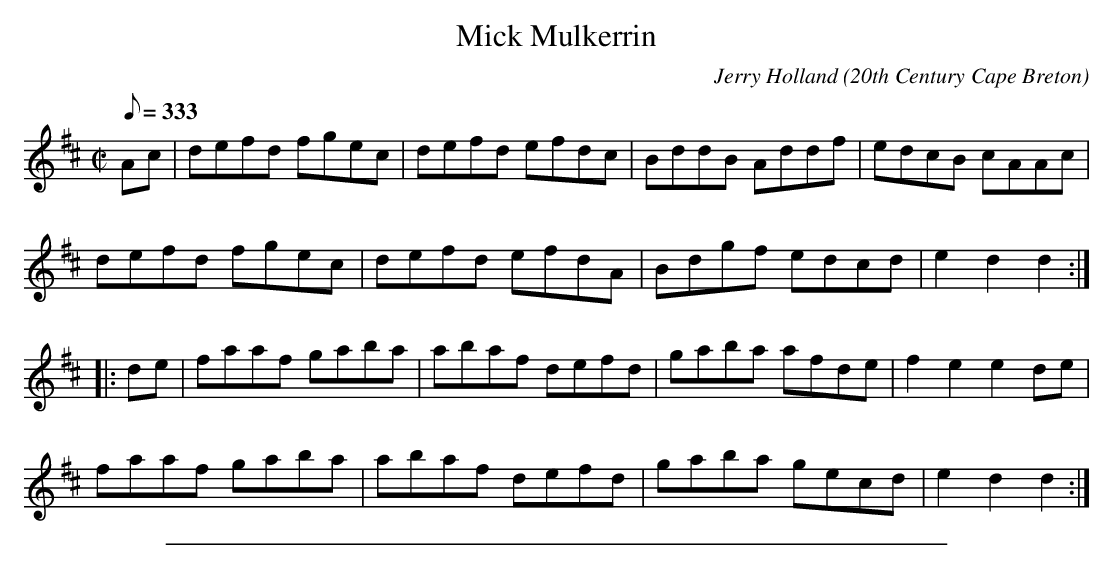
X:1
T: Mick Mulkerrin
O:20th Century Cape Breton
C:Jerry Holland
L:1/8
Q:333
M:C|
K:D
Ac|defd fgec|defd efdc|BddB Addf|edcB cAAc|!
defd fgec|defd efdA|Bdgf edcd|e2 d2 d2:|!
|:de|faaf gaba|abaf defd|gaba afde|f2 e2 e2 de|!
faaf gaba|abaf defd|gaba gecd|e2 d2 d2:|!
